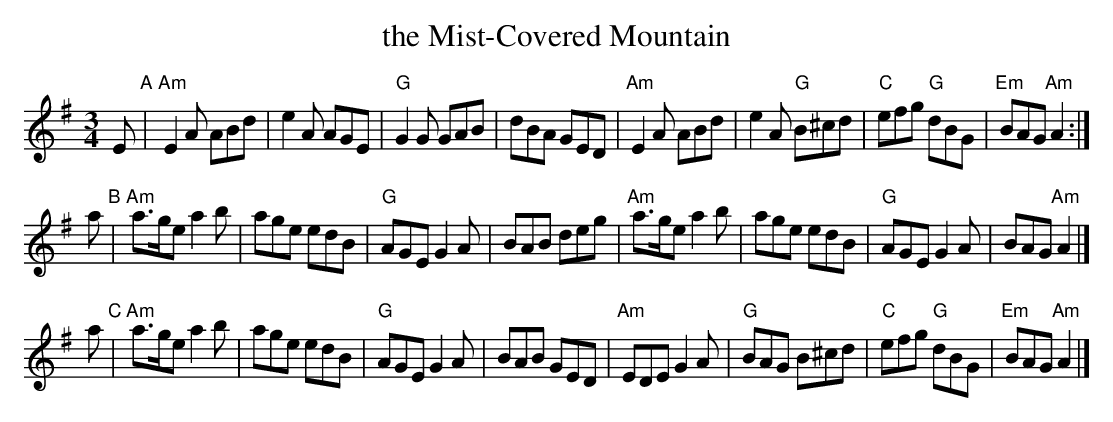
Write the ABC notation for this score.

X:1
T: the Mist-Covered Mountain
M: 3/4
L: 1/8
K: ADor
E "A"\
| "Am"E2A ABd | e2A AGE | "G"G2G GAB | dBA GED \
| "Am"E2A ABd | e2A "G"B^cd | "C"efg "G"dBG | "Em"BAG "Am"A2 :|
a "B"\
| "Am"a>ge a2b | age edB | "G"AGE G2A | BAB deg \
| "Am"a>ge a2b | age edB | "G"AGE G2A | BAG "Am"A2 |]
a "C"\
| "Am"a>ge a2b | age edB | "G"AGE G2A | BAB GED \
| "Am"EDE G2A | "G"BAG B^cd | "C"efg "G"dBG | "Em"BAG "Am"A2 |]
